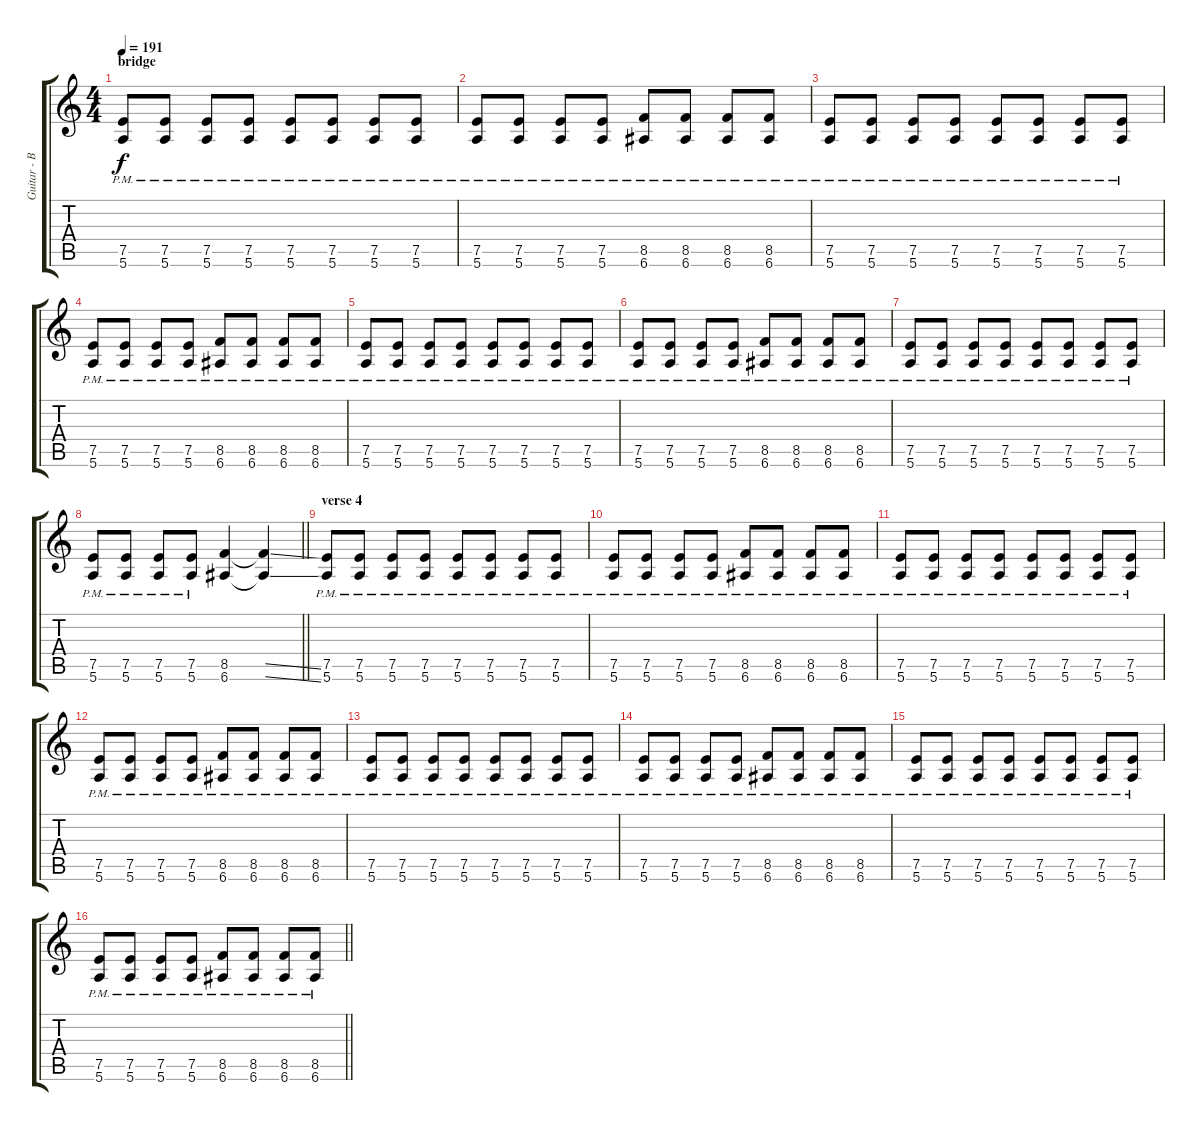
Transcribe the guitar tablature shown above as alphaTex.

\track ("Guitar - Big John Duncan" "Guitar - B") {instrument distortionguitar}
\staff {score tabs}
\tuning (E4 B3 G3 D3 A2 E2) {hide}
\ts (4 4)
\section ("" "bridge")
\tempo 191
\clef g2
\ks c
(7.5{pm} 5.6{pm}).8{dy f} (7.5{pm} 5.6{pm}).8 (7.5{pm} 5.6{pm}).8 (7.5{pm} 5.6{pm}).8 (7.5{pm} 5.6{pm}).8 (7.5{pm} 5.6{pm}).8 (7.5{pm} 5.6{pm}).8 (7.5{pm} 5.6{pm}).8 |
(7.5{pm} 5.6{pm}).8 (7.5{pm} 5.6{pm}).8 (7.5{pm} 5.6{pm}).8 (7.5{pm} 5.6{pm}).8 (8.5{pm} 6.6{pm}).8 (8.5{pm} 6.6{pm}).8 (8.5{pm} 6.6{pm}).8 (8.5{pm} 6.6{pm}).8 |
(7.5{pm} 5.6{pm}).8 (7.5{pm} 5.6{pm}).8 (7.5{pm} 5.6{pm}).8 (7.5{pm} 5.6{pm}).8 (7.5{pm} 5.6{pm}).8 (7.5{pm} 5.6{pm}).8 (7.5{pm} 5.6{pm}).8 (7.5{pm} 5.6{pm}).8 |
(7.5{pm} 5.6{pm}).8 (7.5{pm} 5.6{pm}).8 (7.5{pm} 5.6{pm}).8 (7.5{pm} 5.6{pm}).8 (8.5{pm} 6.6{pm}).8 (8.5{pm} 6.6{pm}).8 (8.5{pm} 6.6{pm}).8 (8.5{pm} 6.6{pm}).8 |
(7.5{pm} 5.6{pm}).8 (7.5{pm} 5.6{pm}).8 (7.5{pm} 5.6{pm}).8 (7.5{pm} 5.6{pm}).8 (7.5{pm} 5.6{pm}).8 (7.5{pm} 5.6{pm}).8 (7.5{pm} 5.6{pm}).8 (7.5{pm} 5.6{pm}).8 |
(7.5{pm} 5.6{pm}).8 (7.5{pm} 5.6{pm}).8 (7.5{pm} 5.6{pm}).8 (7.5{pm} 5.6{pm}).8 (8.5{pm} 6.6{pm}).8 (8.5{pm} 6.6{pm}).8 (8.5{pm} 6.6{pm}).8 (8.5{pm} 6.6{pm}).8 |
(7.5{pm} 5.6{pm}).8 (7.5{pm} 5.6{pm}).8 (7.5{pm} 5.6{pm}).8 (7.5{pm} 5.6{pm}).8 (7.5{pm} 5.6{pm}).8 (7.5{pm} 5.6{pm}).8 (7.5{pm} 5.6{pm}).8 (7.5{pm} 5.6{pm}).8 |
\barLineRight lightlight
(7.5{pm} 5.6{pm}).8 (7.5{pm} 5.6{pm}).8 (7.5{pm} 5.6{pm}).8 (7.5{pm} 5.6{pm}).8 (8.5 6.6).4 (8.5{ss t} 6.6{ss t}).4 |
\section ("" "verse 4")
(7.5{pm} 5.6{pm}).8 (7.5{pm} 5.6{pm}).8 (7.5{pm} 5.6{pm}).8 (7.5{pm} 5.6{pm}).8 (7.5{pm} 5.6{pm}).8 (7.5{pm} 5.6{pm}).8 (7.5{pm} 5.6{pm}).8 (7.5{pm} 5.6{pm}).8 |
(7.5{pm} 5.6{pm}).8 (7.5{pm} 5.6{pm}).8 (7.5{pm} 5.6{pm}).8 (7.5{pm} 5.6{pm}).8 (8.5{pm} 6.6{pm}).8 (8.5{pm} 6.6{pm}).8 (8.5{pm} 6.6{pm}).8 (8.5{pm} 6.6{pm}).8 |
(7.5{pm} 5.6{pm}).8 (7.5{pm} 5.6{pm}).8 (7.5{pm} 5.6{pm}).8 (7.5{pm} 5.6{pm}).8 (7.5{pm} 5.6{pm}).8 (7.5{pm} 5.6{pm}).8 (7.5{pm} 5.6{pm}).8 (7.5{pm} 5.6{pm}).8 |
(7.5{pm} 5.6{pm}).8 (7.5{pm} 5.6{pm}).8 (7.5{pm} 5.6{pm}).8 (7.5{pm} 5.6{pm}).8 (8.5{pm} 6.6{pm}).8 (8.5{pm} 6.6{pm}).8 (8.5{pm} 6.6{pm}).8 (8.5{pm} 6.6{pm}).8 |
(7.5{pm} 5.6{pm}).8 (7.5{pm} 5.6{pm}).8 (7.5{pm} 5.6{pm}).8 (7.5{pm} 5.6{pm}).8 (7.5{pm} 5.6{pm}).8 (7.5{pm} 5.6{pm}).8 (7.5{pm} 5.6{pm}).8 (7.5{pm} 5.6{pm}).8 |
(7.5{pm} 5.6{pm}).8 (7.5{pm} 5.6{pm}).8 (7.5{pm} 5.6{pm}).8 (7.5{pm} 5.6{pm}).8 (8.5{pm} 6.6{pm}).8 (8.5{pm} 6.6{pm}).8 (8.5{pm} 6.6{pm}).8 (8.5{pm} 6.6{pm}).8 |
(7.5{pm} 5.6{pm}).8 (7.5{pm} 5.6{pm}).8 (7.5{pm} 5.6{pm}).8 (7.5{pm} 5.6{pm}).8 (7.5{pm} 5.6{pm}).8 (7.5{pm} 5.6{pm}).8 (7.5{pm} 5.6{pm}).8 (7.5{pm} 5.6{pm}).8 |
\barLineRight lightlight
(7.5{pm} 5.6{pm}).8 (7.5{pm} 5.6{pm}).8 (7.5{pm} 5.6{pm}).8 (7.5{pm} 5.6{pm}).8 (8.5{pm} 6.6{pm}).8 (8.5{pm} 6.6{pm}).8 (8.5{pm} 6.6{pm}).8 (8.5{pm} 6.6{pm}).8
